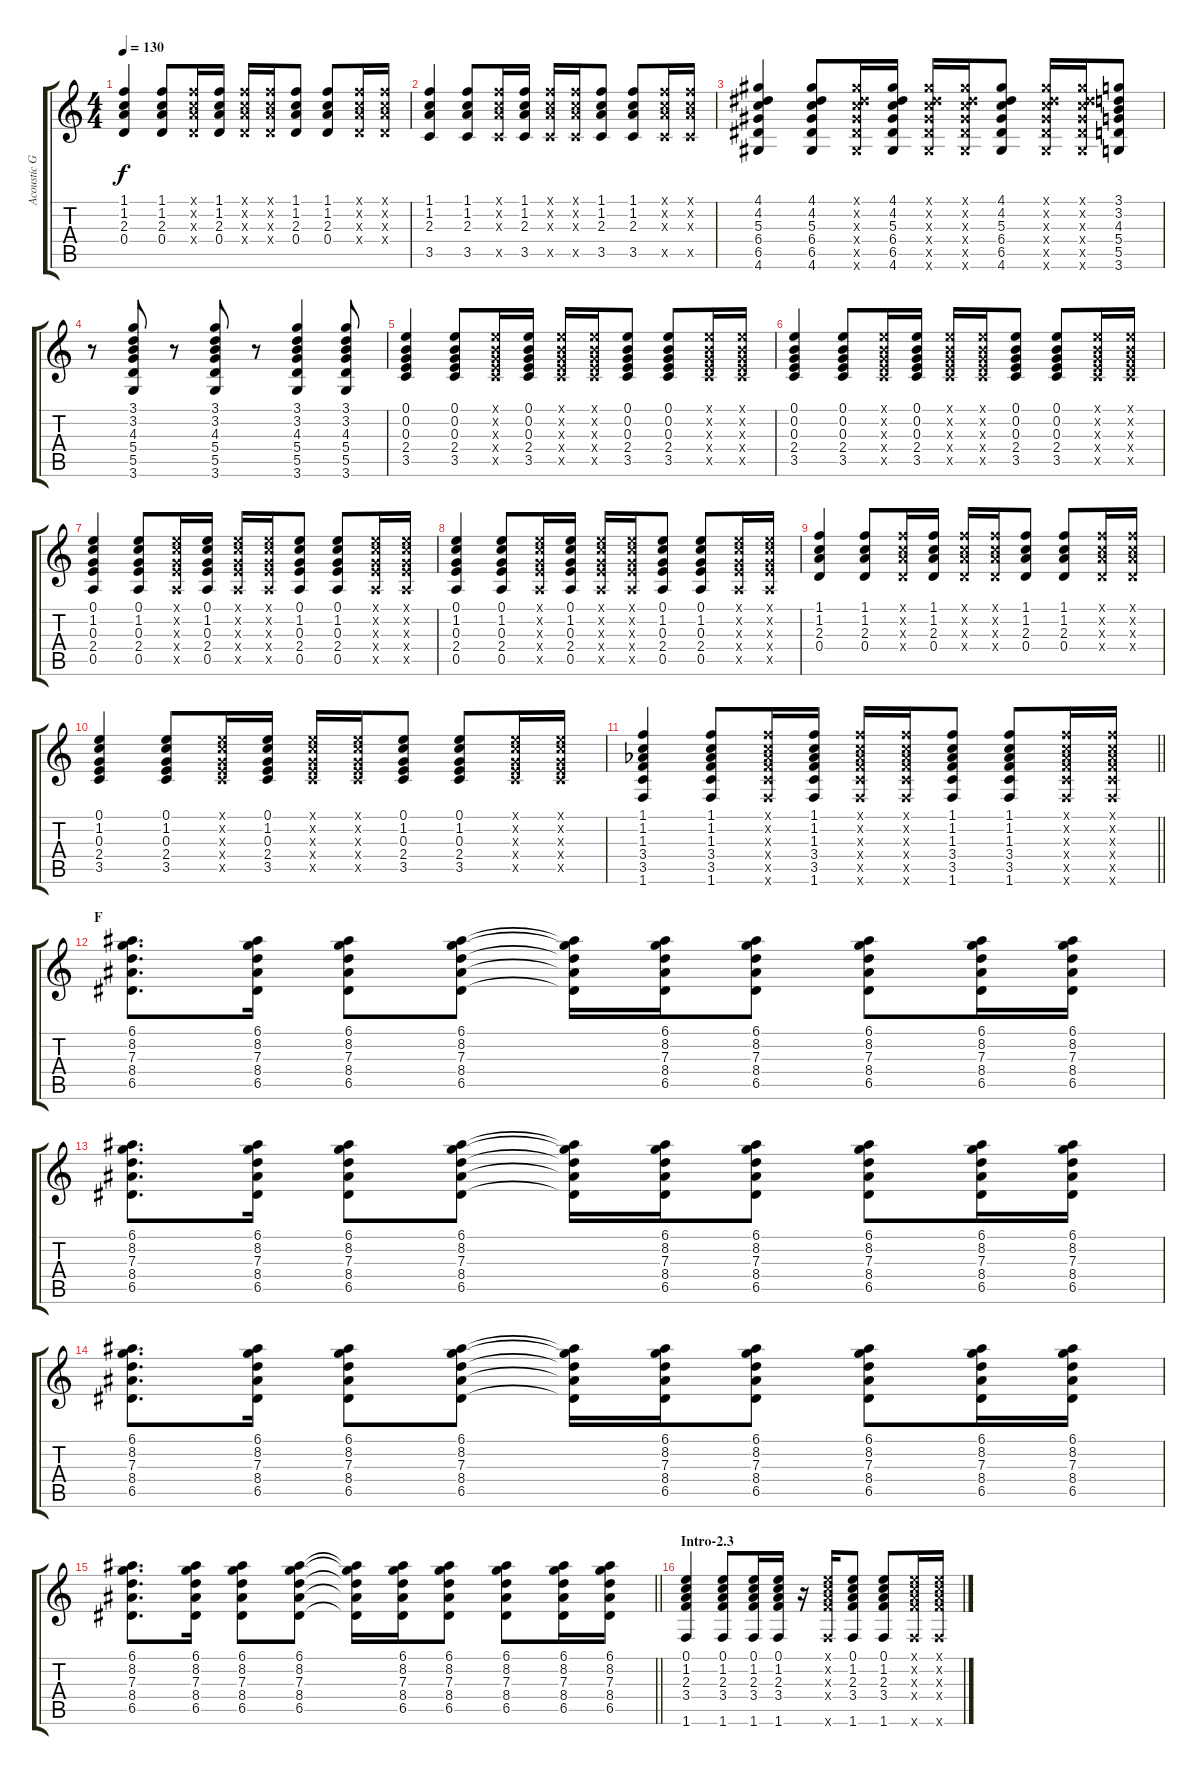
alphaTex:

\track ("Acoustic Guitar" "Acoustic G") {instrument acousticguitarsteel}
\staff {score tabs}
\tuning (E4 B3 G3 D3 A2 E2) {hide}
\ts (4 4)
\tempo 130
\clef g2
\ks c
(1.1 1.2 2.3 0.4).4{dy f} (1.1 1.2 2.3 0.4).8 (1.1{x} 1.2{x} 2.3{x} 0.4{x}).16 (1.1 1.2 2.3 0.4).16 (1.1{x} 1.2{x} 2.3{x} 0.4{x}).16 (1.1{x} 1.2{x} 2.3{x} 0.4{x}).16 (1.1 1.2 2.3 0.4).8 (1.1 1.2 2.3 0.4).8 (1.1{x} 1.2{x} 2.3{x} 0.4{x}).16 (1.1{x} 1.2{x} 2.3{x} 0.4{x}).16 |
(1.1 1.2 2.3 3.5).4 (1.1 1.2 2.3 3.5).8 (1.1{x} 1.2{x} 2.3{x} 3.5{x}).16 (1.1 1.2 2.3 3.5).16 (1.1{x} 1.2{x} 2.3{x} 3.5{x}).16 (1.1{x} 1.2{x} 2.3{x} 3.5{x}).16 (1.1 1.2 2.3 3.5).8 (1.1 1.2 2.3 3.5).8 (1.1{x} 1.2{x} 2.3{x} 3.5{x}).16 (1.1{x} 1.2{x} 2.3{x} 3.5{x}).16 |
(4.1 4.2 5.3 6.4 6.5 4.6).4 (4.1 4.2 5.3 6.4 6.5 4.6).8 (4.1{x} 4.2{x} 5.3{x} 6.4{x} 6.5{x} 4.6{x}).16 (4.1 4.2 5.3 6.4 6.5 4.6).16 (4.1{x} 4.2{x} 5.3{x} 6.4{x} 6.5{x} 4.6{x}).16 (4.1{x} 4.2{x} 5.3{x} 6.4{x} 6.5{x} 4.6{x}).16 (4.1 4.2 5.3 6.4 6.5 4.6).8 (4.1{x} 4.2{x} 5.3{x} 6.4{x} 6.5{x} 4.6{x}).16 (4.1{x} 4.2{x} 5.3{x} 6.4{x} 6.5{x} 4.6{x}).16 (3.1 3.2 4.3 5.4 5.5 3.6).8 |
r.8 (3.1 3.2 4.3 5.4 5.5 3.6).8 r.8 (3.1 3.2 4.3 5.4 5.5 3.6).8 r.8 (3.1 3.2 4.3 5.4 5.5 3.6).4 (3.1 3.2 4.3 5.4 5.5 3.6).8 |
(0.1 0.2 0.3 2.4 3.5).4 (0.1 0.2 0.3 2.4 3.5).8 (0.1{x} 0.2{x} 0.3{x} 2.4{x} 3.5{x}).16 (0.1 0.2 0.3 2.4 3.5).16 (0.1{x} 0.2{x} 0.3{x} 2.4{x} 3.5{x}).16 (0.1{x} 0.2{x} 0.3{x} 2.4{x} 3.5{x}).16 (0.1 0.2 0.3 2.4 3.5).8 (0.1 0.2 0.3 2.4 3.5).8 (0.1{x} 0.2{x} 0.3{x} 2.4{x} 3.5{x}).16 (0.1{x} 0.2{x} 0.3{x} 2.4{x} 3.5{x}).16 |
(0.1 0.2 0.3 2.4 3.5).4 (0.1 0.2 0.3 2.4 3.5).8 (0.1{x} 0.2{x} 0.3{x} 2.4{x} 3.5{x}).16 (0.1 0.2 0.3 2.4 3.5).16 (0.1{x} 0.2{x} 0.3{x} 2.4{x} 3.5{x}).16 (0.1{x} 0.2{x} 0.3{x} 2.4{x} 3.5{x}).16 (0.1 0.2 0.3 2.4 3.5).8 (0.1 0.2 0.3 2.4 3.5).8 (0.1{x} 0.2{x} 0.3{x} 2.4{x} 3.5{x}).16 (0.1{x} 0.2{x} 0.3{x} 2.4{x} 3.5{x}).16 |
(0.1 1.2 0.3 2.4 0.5).4 (0.1 1.2 0.3 2.4 0.5).8 (0.1{x} 1.2{x} 0.3{x} 2.4{x} 0.5{x}).16 (0.1 1.2 0.3 2.4 0.5).16 (0.1{x} 1.2{x} 0.3{x} 2.4{x} 0.5{x}).16 (0.1{x} 1.2{x} 0.3{x} 2.4{x} 0.5{x}).16 (0.1 1.2 0.3 2.4 0.5).8 (0.1 1.2 0.3 2.4 0.5).8 (0.1{x} 1.2{x} 0.3{x} 2.4{x} 0.5{x}).16 (0.1{x} 1.2{x} 0.3{x} 2.4{x} 0.5{x}).16 |
(0.1 1.2 0.3 2.4 0.5).4 (0.1 1.2 0.3 2.4 0.5).8 (0.1{x} 1.2{x} 0.3{x} 2.4{x} 0.5{x}).16 (0.1 1.2 0.3 2.4 0.5).16 (0.1{x} 1.2{x} 0.3{x} 2.4{x} 0.5{x}).16 (0.1{x} 1.2{x} 0.3{x} 2.4{x} 0.5{x}).16 (0.1 1.2 0.3 2.4 0.5).8 (0.1 1.2 0.3 2.4 0.5).8 (0.1{x} 1.2{x} 0.3{x} 2.4{x} 0.5{x}).16 (0.1{x} 1.2{x} 0.3{x} 2.4{x} 0.5{x}).16 |
(1.1 1.2 2.3 0.4).4 (1.1 1.2 2.3 0.4).8 (1.1{x} 1.2{x} 2.3{x} 0.4{x}).16 (1.1 1.2 2.3 0.4).16 (1.1{x} 1.2{x} 2.3{x} 0.4{x}).16 (1.1{x} 1.2{x} 2.3{x} 0.4{x}).16 (1.1 1.2 2.3 0.4).8 (1.1 1.2 2.3 0.4).8 (1.1{x} 1.2{x} 2.3{x} 0.4{x}).16 (1.1{x} 1.2{x} 2.3{x} 0.4{x}).16 |
(0.1 1.2 0.3 2.4 3.5).4 (0.1 1.2 0.3 2.4 3.5).8 (0.1{x} 1.2{x} 0.3{x} 2.4{x} 3.5{x}).16 (0.1 1.2 0.3 2.4 3.5).16 (0.1{x} 1.2{x} 0.3{x} 2.4{x} 3.5{x}).16 (0.1{x} 1.2{x} 0.3{x} 2.4{x} 3.5{x}).16 (0.1 1.2 0.3 2.4 3.5).8 (0.1 1.2 0.3 2.4 3.5).8 (0.1{x} 1.2{x} 0.3{x} 2.4{x} 3.5{x}).16 (0.1{x} 1.2{x} 0.3{x} 2.4{x} 3.5{x}).16 |
\barLineRight lightlight
(1.1 1.2 1.3{acc b} 3.4 3.5 1.6).4 (1.1 1.2 1.3{acc b} 3.4 3.5 1.6).8 (1.1{x} 1.2{x} 1.3{x acc b} 3.4{x} 3.5{x} 1.6{x}).16 (1.1 1.2 1.3{acc b} 3.4 3.5 1.6).16 (1.1{x} 1.2{x} 1.3{x acc b} 3.4{x} 3.5{x} 1.6{x}).16 (1.1{x} 1.2{x} 1.3{x acc b} 3.4{x} 3.5{x} 1.6{x}).16 (1.1 1.2 1.3{acc b} 3.4 3.5 1.6).8 (1.1 1.2 1.3{acc b} 3.4 3.5 1.6).8 (1.1{x} 1.2{x} 1.3{x acc b} 3.4{x} 3.5{x} 1.6{x}).16 (1.1{x} 1.2{x} 1.3{x acc b} 3.4{x} 3.5{x} 1.6{x}).16 |
\section ("" "F")
(6.1 8.2 7.3 8.4 6.5).8{d} (6.1 8.2 7.3 8.4 6.5).16 (6.1 8.2 7.3 8.4 6.5).8 (6.1 8.2 7.3 8.4 6.5).8 (6.1{t} 8.2{t} 7.3{t} 8.4{t} 6.5{t}).16 (6.1 8.2 7.3 8.4 6.5).16 (6.1 8.2 7.3 8.4 6.5).8 (6.1 8.2 7.3 8.4 6.5).8 (6.1 8.2 7.3 8.4 6.5).16 (6.1 8.2 7.3 8.4 6.5).16 |
(6.1 8.2 7.3 8.4 6.5).8{d} (6.1 8.2 7.3 8.4 6.5).16 (6.1 8.2 7.3 8.4 6.5).8 (6.1 8.2 7.3 8.4 6.5).8 (6.1{t} 8.2{t} 7.3{t} 8.4{t} 6.5{t}).16 (6.1 8.2 7.3 8.4 6.5).16 (6.1 8.2 7.3 8.4 6.5).8 (6.1 8.2 7.3 8.4 6.5).8 (6.1 8.2 7.3 8.4 6.5).16 (6.1 8.2 7.3 8.4 6.5).16 |
(6.1 8.2 7.3 8.4 6.5).8{d} (6.1 8.2 7.3 8.4 6.5).16 (6.1 8.2 7.3 8.4 6.5).8 (6.1 8.2 7.3 8.4 6.5).8 (6.1{t} 8.2{t} 7.3{t} 8.4{t} 6.5{t}).16 (6.1 8.2 7.3 8.4 6.5).16 (6.1 8.2 7.3 8.4 6.5).8 (6.1 8.2 7.3 8.4 6.5).8 (6.1 8.2 7.3 8.4 6.5).16 (6.1 8.2 7.3 8.4 6.5).16 |
\barLineRight lightlight
(6.1 8.2 7.3 8.4 6.5).8{d} (6.1 8.2 7.3 8.4 6.5).16 (6.1 8.2 7.3 8.4 6.5).8 (6.1 8.2 7.3 8.4 6.5).8 (6.1{t} 8.2{t} 7.3{t} 8.4{t} 6.5{t}).16 (6.1 8.2 7.3 8.4 6.5).16 (6.1 8.2 7.3 8.4 6.5).8 (6.1 8.2 7.3 8.4 6.5).8 (6.1 8.2 7.3 8.4 6.5).16 (6.1 8.2 7.3 8.4 6.5).16 |
\section ("" "Intro-2.3")
(0.1 1.2 2.3 3.4 1.6).4 (0.1 1.2 2.3 3.4 1.6).8 (0.1 1.2 2.3 3.4 1.6).16 (0.1 1.2 2.3 3.4 1.6).16 r.16 (0.1{x} 1.2{x} 2.3{x} 3.4{x} 1.6{x}).16 (0.1 1.2 2.3 3.4 1.6).8 (0.1 1.2 2.3 3.4 1.6).8 (0.1{x} 1.2{x} 2.3{x} 3.4{x} 1.6{x}).16 (0.1{x} 1.2{x} 2.3{x} 3.4{x} 1.6{x}).16
